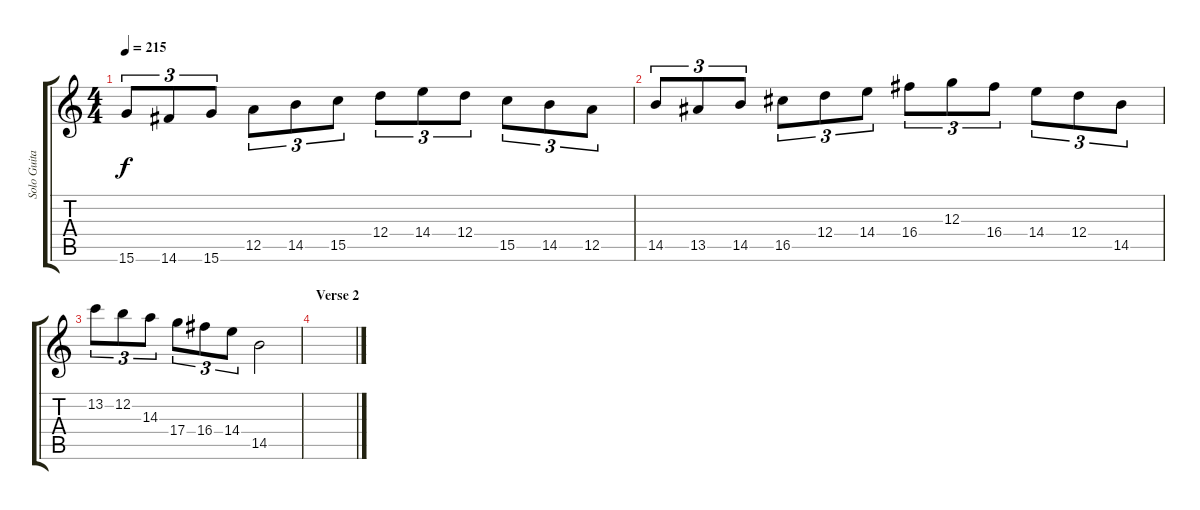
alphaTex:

\track ("Solo Guitar" "Solo Guita") {instrument distortionguitar}
\staff {score tabs}
\tuning (E4 B3 G3 D3 A2 E2) {hide}
\ts (4 4)
\tempo 215
\clef g2
\ks c
15.6.8{tu (3 2) dy f} 14.6.8{tu (3 2)} 15.6.8{tu (3 2)} 12.5.8{tu (3 2)} 14.5.8{tu (3 2)} 15.5.8{tu (3 2)} 12.4.8{tu (3 2)} 14.4.8{tu (3 2)} 12.4.8{tu (3 2)} 15.5.8{tu (3 2)} 14.5.8{tu (3 2)} 12.5.8{tu (3 2)} |
14.5.8{tu (3 2)} 13.5.8{tu (3 2)} 14.5.8{tu (3 2)} 16.5.8{tu (3 2)} 12.4.8{tu (3 2)} 14.4.8{tu (3 2)} 16.4.8{tu (3 2)} 12.3.8{tu (3 2)} 16.4.8{tu (3 2)} 14.4.8{tu (3 2)} 12.4.8{tu (3 2)} 14.5.8{tu (3 2)} |
13.2.8{tu (3 2)} 12.2.8{tu (3 2)} 14.3.8{tu (3 2)} 17.4.8{tu (3 2)} 16.4.8{tu (3 2)} 14.4.8{tu (3 2)} 14.5.2 |
\section ("" "Verse 2")
